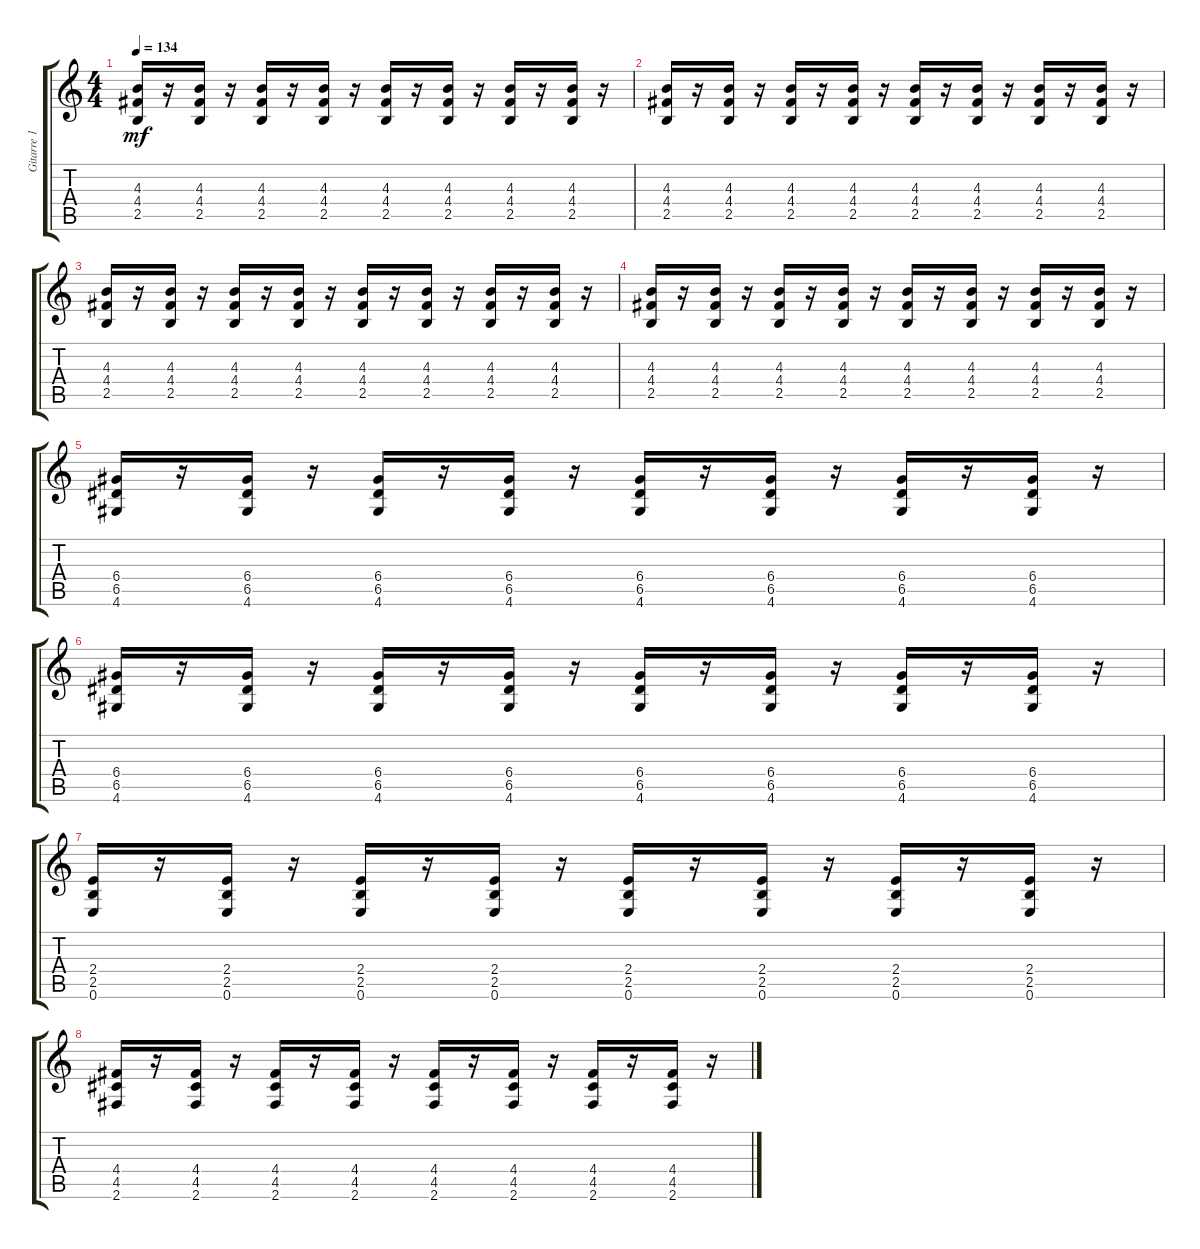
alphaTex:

\track ("Gitarre 1 - Farin Urlaub" "Gitarre 1 ") {instrument distortionguitar}
\staff {score tabs}
\tuning (E4 B3 G3 D3 A2 E2) {hide}
\ts (4 4)
\tempo 134
\clef g2
\ks c
(4.3 4.4 2.5).16{dy mf} r.16 (4.3 4.4 2.5).16 r.16 (4.3 4.4 2.5).16 r.16 (4.3 4.4 2.5).16 r.16 (4.3 4.4 2.5).16 r.16 (4.3 4.4 2.5).16 r.16 (4.3 4.4 2.5).16 r.16 (4.3 4.4 2.5).16 r.16 |
(4.3 4.4 2.5).16 r.16 (4.3 4.4 2.5).16 r.16 (4.3 4.4 2.5).16 r.16 (4.3 4.4 2.5).16 r.16 (4.3 4.4 2.5).16 r.16 (4.3 4.4 2.5).16 r.16 (4.3 4.4 2.5).16 r.16 (4.3 4.4 2.5).16 r.16 |
(4.3 4.4 2.5).16 r.16 (4.3 4.4 2.5).16 r.16 (4.3 4.4 2.5).16 r.16 (4.3 4.4 2.5).16 r.16 (4.3 4.4 2.5).16 r.16 (4.3 4.4 2.5).16 r.16 (4.3 4.4 2.5).16 r.16 (4.3 4.4 2.5).16 r.16 |
(4.3 4.4 2.5).16 r.16 (4.3 4.4 2.5).16 r.16 (4.3 4.4 2.5).16 r.16 (4.3 4.4 2.5).16 r.16 (4.3 4.4 2.5).16 r.16 (4.3 4.4 2.5).16 r.16 (4.3 4.4 2.5).16 r.16 (4.3 4.4 2.5).16 r.16 |
(6.4 6.5 4.6).16 r.16 (6.4 6.5 4.6).16 r.16 (6.4 6.5 4.6).16 r.16 (6.4 6.5 4.6).16 r.16 (6.4 6.5 4.6).16 r.16 (6.4 6.5 4.6).16 r.16 (6.4 6.5 4.6).16 r.16 (6.4 6.5 4.6).16 r.16 |
(6.4 6.5 4.6).16 r.16 (6.4 6.5 4.6).16 r.16 (6.4 6.5 4.6).16 r.16 (6.4 6.5 4.6).16 r.16 (6.4 6.5 4.6).16 r.16 (6.4 6.5 4.6).16 r.16 (6.4 6.5 4.6).16 r.16 (6.4 6.5 4.6).16 r.16 |
(2.4 2.5 0.6).16 r.16 (2.4 2.5 0.6).16 r.16 (2.4 2.5 0.6).16 r.16 (2.4 2.5 0.6).16 r.16 (2.4 2.5 0.6).16 r.16 (2.4 2.5 0.6).16 r.16 (2.4 2.5 0.6).16 r.16 (2.4 2.5 0.6).16 r.16 |
(4.4 4.5 2.6).16 r.16 (4.4 4.5 2.6).16 r.16 (4.4 4.5 2.6).16 r.16 (4.4 4.5 2.6).16 r.16 (4.4 4.5 2.6).16 r.16 (4.4 4.5 2.6).16 r.16 (4.4 4.5 2.6).16 r.16 (4.4 4.5 2.6).16 r.16
